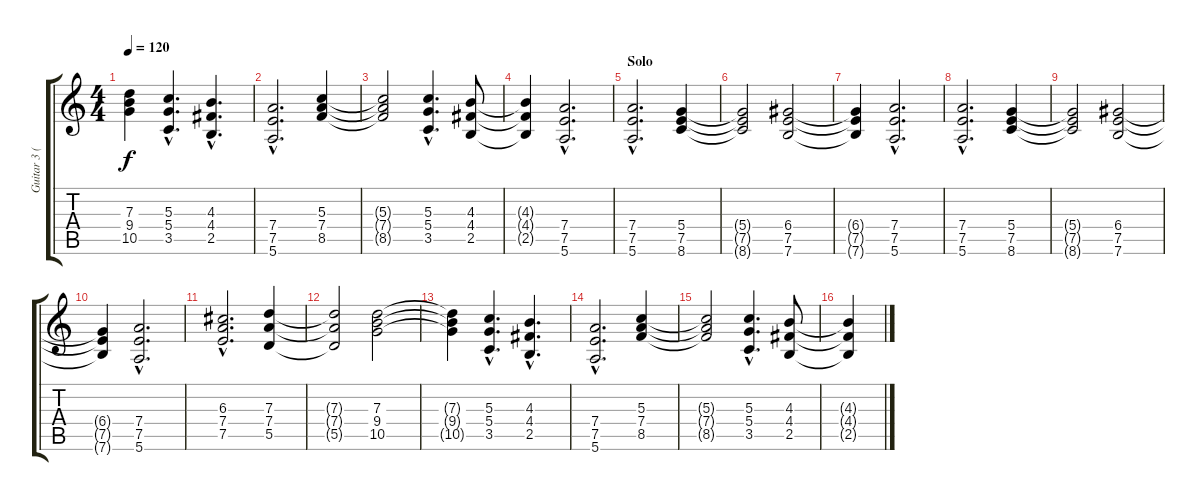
\track ("Guitar 3 (Distortion)" "Guitar 3 (") {instrument distortionguitar}
\staff {score tabs}
\tuning (E4 B3 G3 D3 A2 E2) {hide}
\ts (4 4)
\tempo 120
\clef g2
\ks c
(7.3{t} 9.4{t} 10.5{t}).4{dy f} (5.3{hac} 5.4{hac} 3.5{hac}).4{d} (4.3{hac} 4.4{hac} 2.5{hac}).4{d} |
(7.4{hac} 7.5{hac} 5.6{hac}).2{d} (5.3 7.4 8.5).4 |
(5.3{t} 7.4{t} 8.5{t}).2 (5.3{hac} 5.4{hac} 3.5{hac}).4{d} (4.3 4.4 2.5).8 |
(4.3{t} 4.4{t} 2.5{t}).4 (7.4{hac} 7.5{hac} 5.6{hac}).2{d} |
\section ("" "Solo")
(7.4{hac} 7.5{hac} 5.6{hac}).2{d} (5.4 7.5 8.6).4 |
(5.4{t} 7.5{t} 8.6{t}).2 (6.4 7.5 7.6).2 |
(6.4{t} 7.5{t} 7.6{t}).4 (7.4{hac} 7.5{hac} 5.6{hac}).2{d} |
(7.4{hac} 7.5{hac} 5.6{hac}).2{d} (5.4 7.5 8.6).4 |
(5.4{t} 7.5{t} 8.6{t}).2 (6.4 7.5 7.6).2 |
(6.4{t} 7.5{t} 7.6{t}).4 (7.4{hac} 7.5{hac} 5.6{hac}).2{d} |
(6.3{hac} 7.4{hac} 7.5{hac}).2{d} (7.3 7.4 5.5).4 |
(7.3{t} 7.4{t} 5.5{t}).2 (7.3 9.4 10.5).2 |
(7.3{t} 9.4{t} 10.5{t}).4 (5.3{hac} 5.4{hac} 3.5{hac}).4{d} (4.3{hac} 4.4{hac} 2.5{hac}).4{d} |
(7.4{hac} 7.5{hac} 5.6{hac}).2{d} (5.3 7.4 8.5).4 |
(5.3{t} 7.4{t} 8.5{t}).2 (5.3{hac} 5.4{hac} 3.5{hac}).4{d} (4.3 4.4 2.5).8 |
(4.3{t} 4.4{t} 2.5{t}).4
